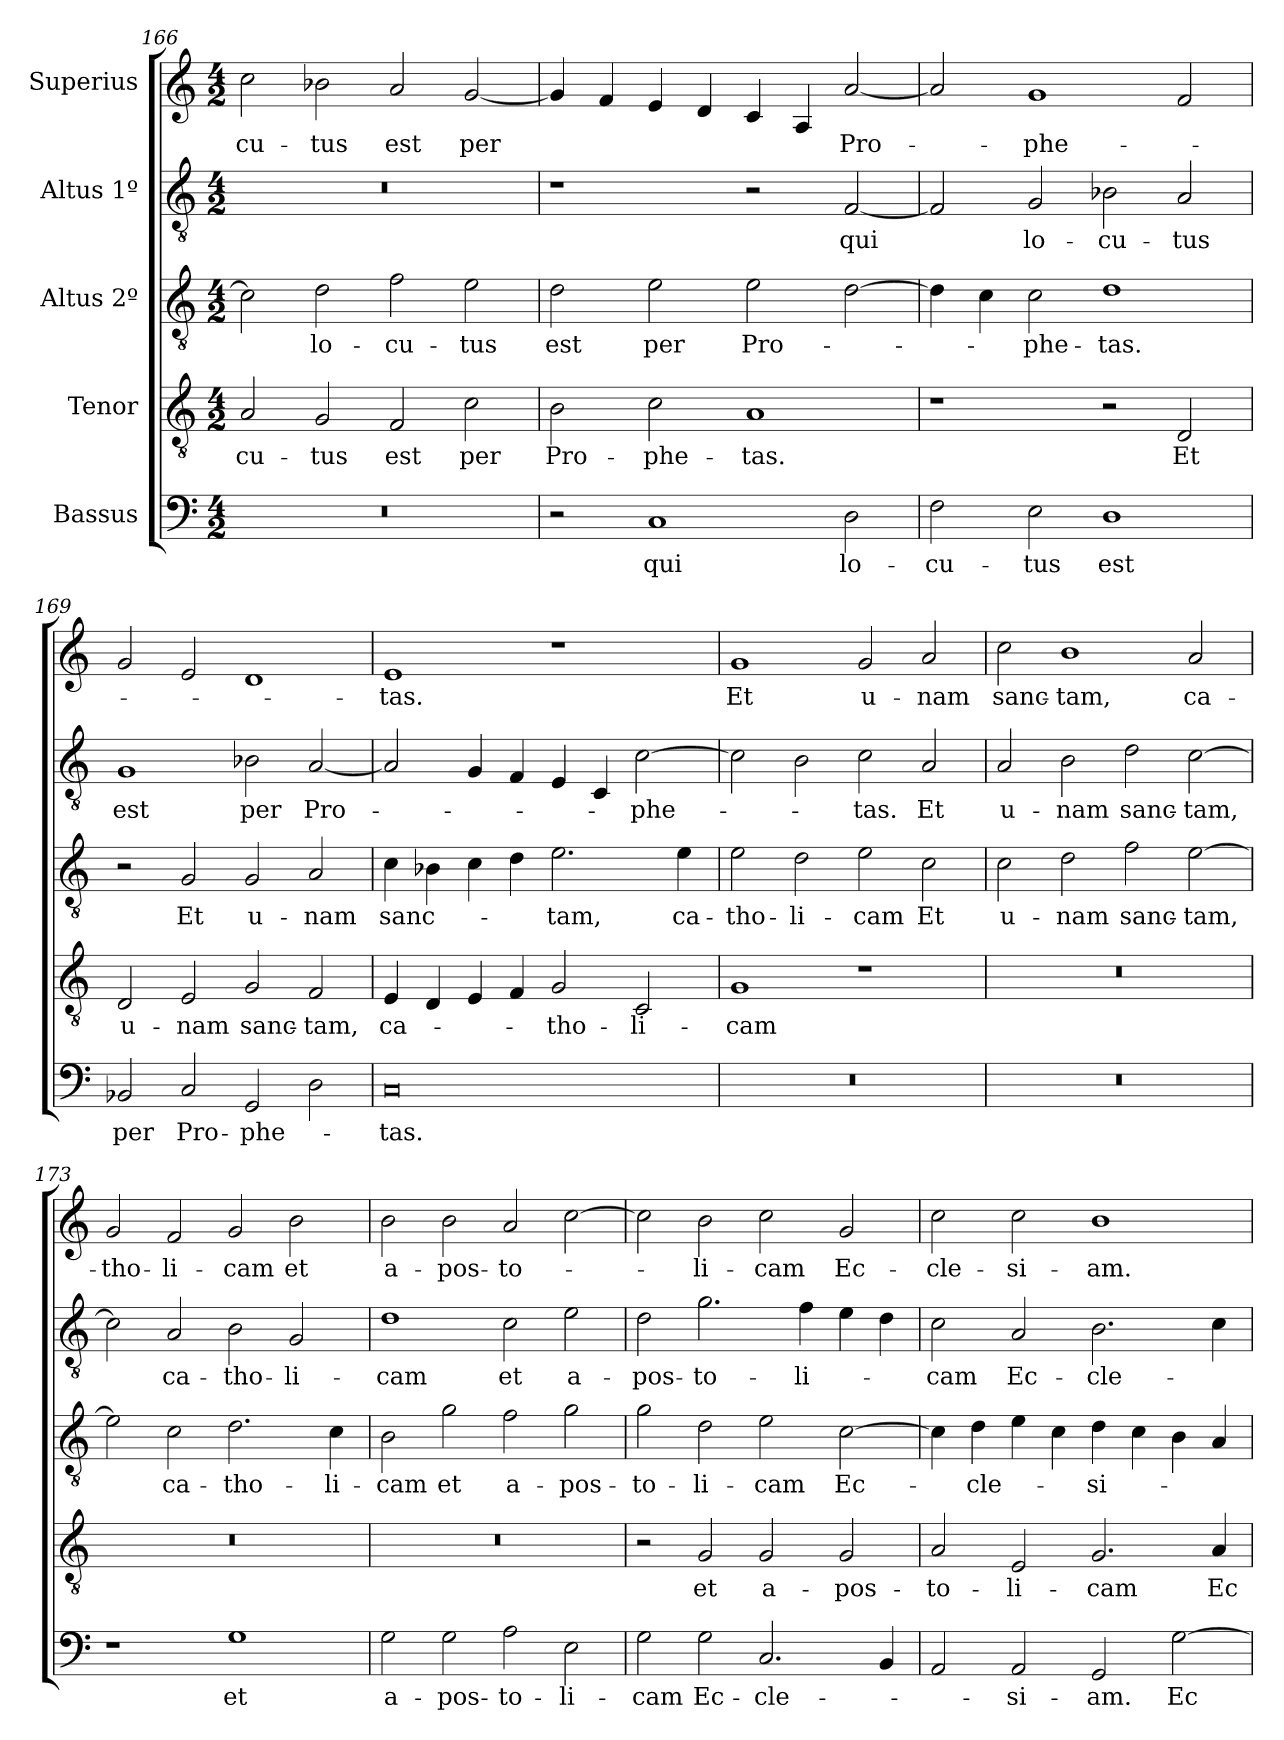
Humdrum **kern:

**kern	**text	**kern	**text	**kern	**text	**kern	**text	**kern	**text
*part5	*part5	*part4	*part4	*part3	*part3	*part2	*part2	*part1	*part1
*staff5	*staff5	*staff4	*staff4	*staff3	*staff3	*staff2	*staff2	*staff1	*staff1
*I"Bassus	*	*I"Tenor	*	*I"Altus 2º	*	*I"Altus 1º	*	*I"Superius	*
*clefF4	*	*clefGv2	*	*clefGv2	*	*clefGv2	*	*clefG2	*
*k[]	*	*k[]	*	*k[]	*	*k[]	*	*k[]	*
*M4/2	*	*M4/2	*	*M4/2	*	*M4/2	*	*M4/2	*
=166	=166	=166	=166	=166	=166	=166	=166	=166	=166
0r	.	2A/	-cu-	2c\]	.	0r	.	2cc\	-cu-
.	.	2G/	-tus	2d\	lo-	.	.	2b-X\	-tus
.	.	2F/	est	2f\	-cu-	.	.	2a/	est
.	.	2c\	per	2e\	-tus	.	.	[2g/	per
=167	=167	=167	=167	=167	=167	=167	=167	=167	=167
2r	.	2B\	Pro-	2d\	est	1r	.	4g/]	.
.	.	.	.	.	.	.	.	4f/	.
1C/	qui	2c\	-phe-	2e\	per	.	.	4e/	.
.	.	.	.	.	.	.	.	4d/	.
.	.	1A/	-tas.	2e\	Pro-	2r	.	4c/	.
.	.	.	.	.	.	.	.	4A/	.
2D\	lo-	.	.	[2d\	.	[2F/	qui	[2a/	Pro-
=168	=168	=168	=168	=168	=168	=168	=168	=168	=168
2F\	-cu-	1r	.	4d\]	.	2F/]	.	2a/]	.
.	.	.	.	4c\	.	.	.	.	.
2E\	-tus	.	.	2c\	-phe-	2G/	lo-	1g/	-phe-
1D\	est	2r	.	1d\	-tas.	2B-X\	-cu-	.	.
.	.	2D/	Et	.	.	2A/	-tus	2f/	.
=169	=169	=169	=169	=169	=169	=169	=169	=169	=169
2BB-X/	per	2D/	u-	2r	.	1G/	est	2g/	.
2C/	Pro-	2E/	-nam	2G/	Et	.	.	2e/	.
2GG/	-phe-	2G/	sanc-	2G/	u-	2B-X\	per	1d/	.
2D\	.	2F/	-tam,	2A/	-nam	[2A/	Pro-	.	.
=170	=170	=170	=170	=170	=170	=170	=170	=170	=170
0C/	-tas.	4E/	ca-	4c\	sanc-	2A/]	.	1e/	-tas.
.	.	4D/	.	4B-X\	.	.	.	.	.
.	.	4E/	.	4c\	.	4G/	.	.	.
.	.	4F/	.	4d\	.	4F/	.	.	.
.	.	2G/	-tho-	2.e\	-tam,	4E/	.	1r	.
.	.	.	.	.	.	4C/	.	.	.
.	.	2C/	-li-	.	.	[2c\	-phe-	.	.
.	.	.	.	4e\	ca-	.	.	.	.
=171	=171	=171	=171	=171	=171	=171	=171	=171	=171
0r	.	1G/	-cam	2e\	-tho-	2c\]	.	1g/	Et
.	.	.	.	2d\	-li-	2B\	.	.	.
.	.	1r	.	2e\	-cam	2c\	-tas.	2g/	u-
.	.	.	.	2c\	Et	2A/	Et	2a/	-nam
=172	=172	=172	=172	=172	=172	=172	=172	=172	=172
0r	.	0r	.	2c\	u-	2A/	u-	2cc\	sanc-
.	.	.	.	2d\	-nam	2B\	-nam	1b\	-tam,
.	.	.	.	2f\	sanc-	2d\	sanc-	.	.
.	.	.	.	[2e\	-tam,	[2c\	-tam,	2a/	ca-
=173	=173	=173	=173	=173	=173	=173	=173	=173	=173
1r	.	0r	.	2e\]	.	2c\]	.	2g/	-tho-
.	.	.	.	2c\	ca-	2A/	ca-	2f/	-li-
1G\	et	.	.	2.d\	-tho-	2B\	-tho-	2g/	-cam
.	.	.	.	.	.	2G/	-li-	2b\	et
.	.	.	.	4c\	-li-	.	.	.	.
=174	=174	=174	=174	=174	=174	=174	=174	=174	=174
2G\	a-	0r	.	2B\	-cam	1d\	-cam	2b\	a-
2G\	-pos-	.	.	2g\	et	.	.	2b\	-pos-
2A\	-to-	.	.	2f\	a-	2c\	et	2a/	-to-
2E\	-li-	.	.	2g\	-pos-	2e\	a-	[2cc\	.
=175	=175	=175	=175	=175	=175	=175	=175	=175	=175
2G\	-cam	2r	.	2g\	-to-	2d\	-pos-	2cc\]	.
2G\	Ec-	2G/	et	2d\	-li-	2.g\	-to-	2b\	-li-
2.C/	-cle-	2G/	a-	2e\	-cam	.	.	2cc\	-cam
.	.	.	.	.	.	4f\	-li-	.	.
.	.	2G/	-pos-	[2c\	Ec-	4e\	.	2g/	Ec-
4BB/	.	.	.	.	.	4d\	.	.	.
=176	=176	=176	=176	=176	=176	=176	=176	=176	=176
2AA/	.	2A/	-to-	4c\]	.	2c\	-cam	2cc\	-cle-
.	.	.	.	4d\	-cle-	.	.	.	.
2AA/	-si-	2E/	-li-	4e\	.	2A/	Ec-	2cc\	-si-
.	.	.	.	4c\	.	.	.	.	.
2GG/	-am.	2.G/	-cam	4d\	-si-	2.B\	-cle-	1b\	-am.
.	.	.	.	4c\	.	.	.	.	.
[2G\	Ec-	.	.	4B\	.	.	.	.	.
.	.	4A/	Ec-	4A/	.	4c\	.	.	.
=	=	=	=	=	=	=	=	=	=
*-	*-	*-	*-	*-	*-	*-	*-	*-	*-
